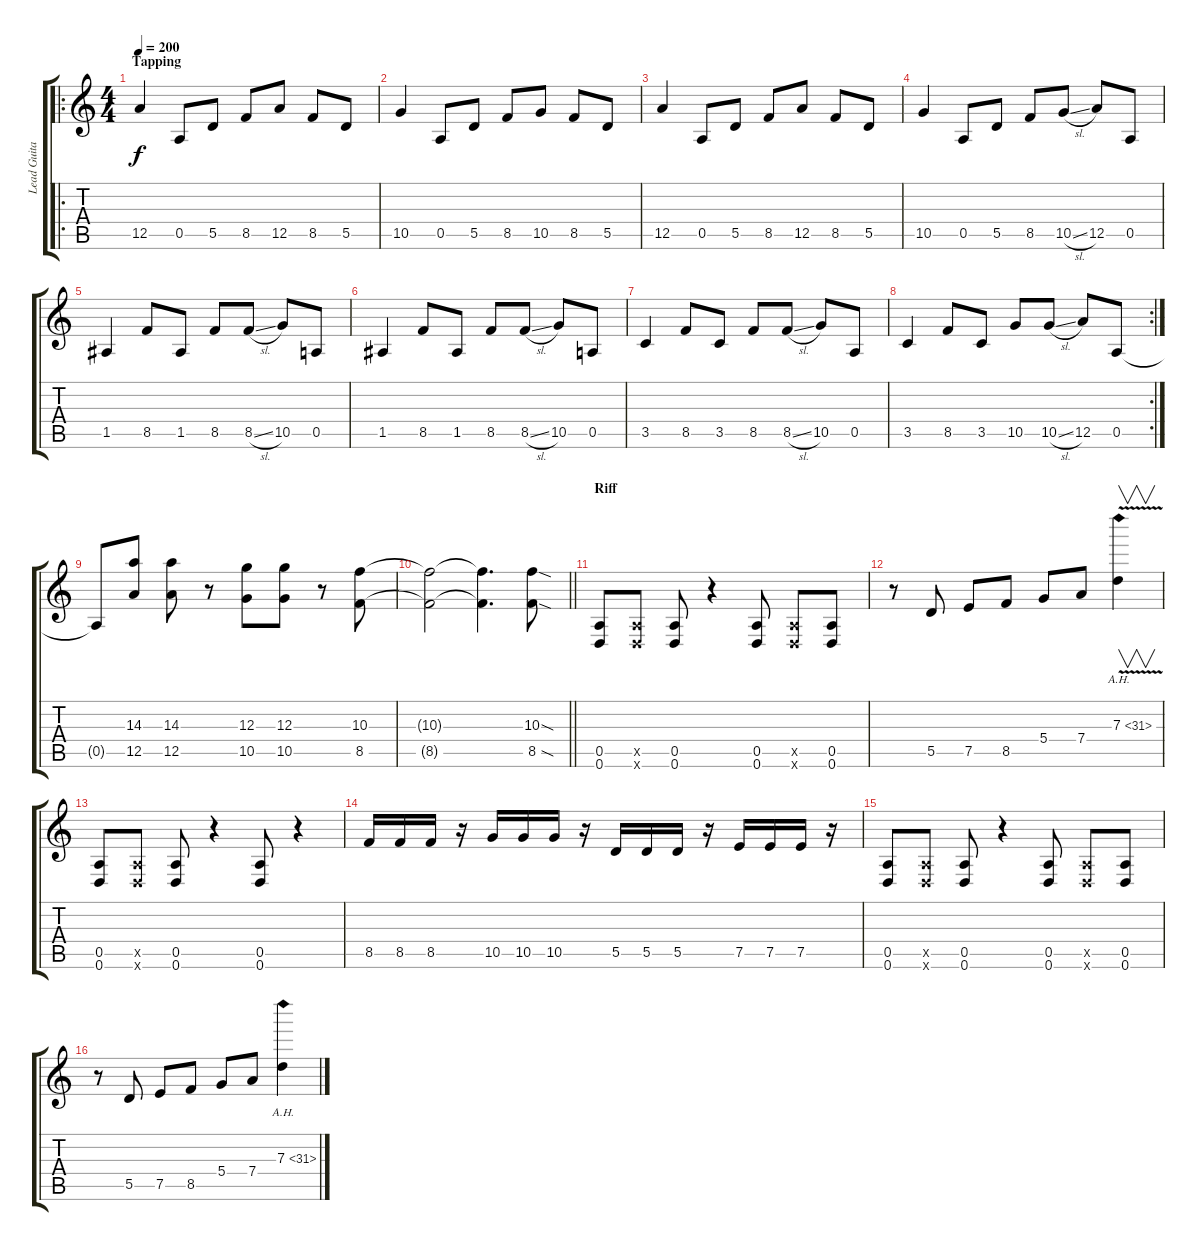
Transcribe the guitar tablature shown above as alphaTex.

\track ("Lead Guitar" "Lead Guita") {instrument distortionguitar}
\staff {score tabs}
\tuning (E4 B3 G3 D3 A2 D2) {hide}
\ro
\ts (4 4)
\section ("" "Tapping")
\tempo 200
\clef g2
\ks c
12.5.4{dy f} 0.5.8 5.5.8 8.5.8 12.5.8 8.5.8 5.5.8 |
10.5.4 0.5.8 5.5.8 8.5.8 10.5.8 8.5.8 5.5.8 |
12.5.4 0.5.8 5.5.8 8.5.8 12.5.8 8.5.8 5.5.8 |
10.5.4 0.5.8 5.5.8 8.5.8 10.5{sl}.8 12.5.8 0.5.8 |
1.5.4 8.5.8 1.5.8 8.5.8 8.5{sl}.8 10.5.8 0.5.8 |
1.5.4 8.5.8 1.5.8 8.5.8 8.5{sl}.8 10.5.8 0.5.8 |
3.5.4 8.5.8 3.5.8 8.5.8 8.5{sl}.8 10.5.8 0.5.8 |
\rc 2
3.5.4 8.5.8 3.5.8 10.5.8 10.5{sl}.8 12.5.8 0.5.8 |
0.5{t}.8 (14.3 12.5).8 (14.3 12.5).8 r.8 (12.3 10.5).8 (12.3 10.5).8 r.8 (10.3 8.5).8 |
\barLineRight lightlight
(10.3{t} 8.5{t}).2 (10.3{t} 8.5{t}).4{d} (10.3{sod} 8.5{sod}).8 |
\section ("" "Riff")
(0.5 0.6).8 (0.5{x} 0.6{x}).8 (0.5 0.6).8 r.4 (0.5 0.6).8 (0.5{x} 0.6{x}).8 (0.5 0.6).8 |
r.8 5.5.8 7.5.8 8.5.8 5.4.8 7.4.8 7.3{ah 24 v}.4{v} |
(0.5 0.6).8 (0.5{x} 0.6{x}).8 (0.5 0.6).8 r.4 (0.5 0.6).8 r.4 |
8.5.16 8.5.16 8.5.16 r.16 10.5.16 10.5.16 10.5.16 r.16 5.5.16 5.5.16 5.5.16 r.16 7.5.16 7.5.16 7.5.16 r.16 |
(0.5 0.6).8 (0.5{x} 0.6{x}).8 (0.5 0.6).8 r.4 (0.5 0.6).8 (0.5{x} 0.6{x}).8 (0.5 0.6).8 |
r.8 5.5.8 7.5.8 8.5.8 5.4.8 7.4.8 7.3{ah 24}.4
